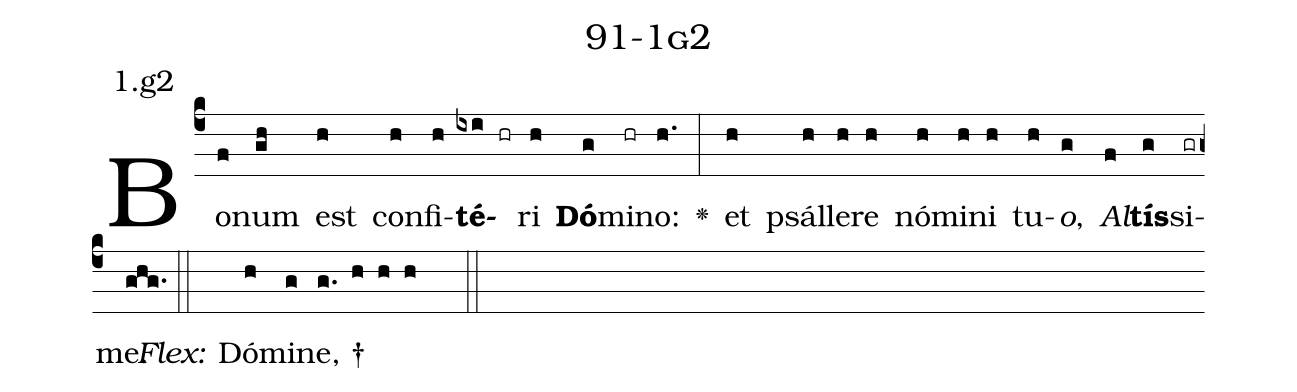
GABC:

name: 91-1g2;
annotation: 1.g2;
%%
(c4)Bo(f)num(gh) est(h) con(h)fi(h)<b>té</b>(ixi hr)ri(h) <b>Dó</b>(g)mi(hr)no:(h.) <v>\greheightstar</v>(:) et(h) psál(h)le(h)re(h) nó(h)mi(h)ni(h) tu(h)<i>o</i>,(g) <i>Al</i>(f)<b>tís</b>(g)si(gr)me.(ghg.) (::)
<i>Flex:</i>()  Dó(h)mi(g)ne, †(g. h h h  ::)

%E(h) u(h) o(g) u(f) a(g) e.(ghg.) (::)
